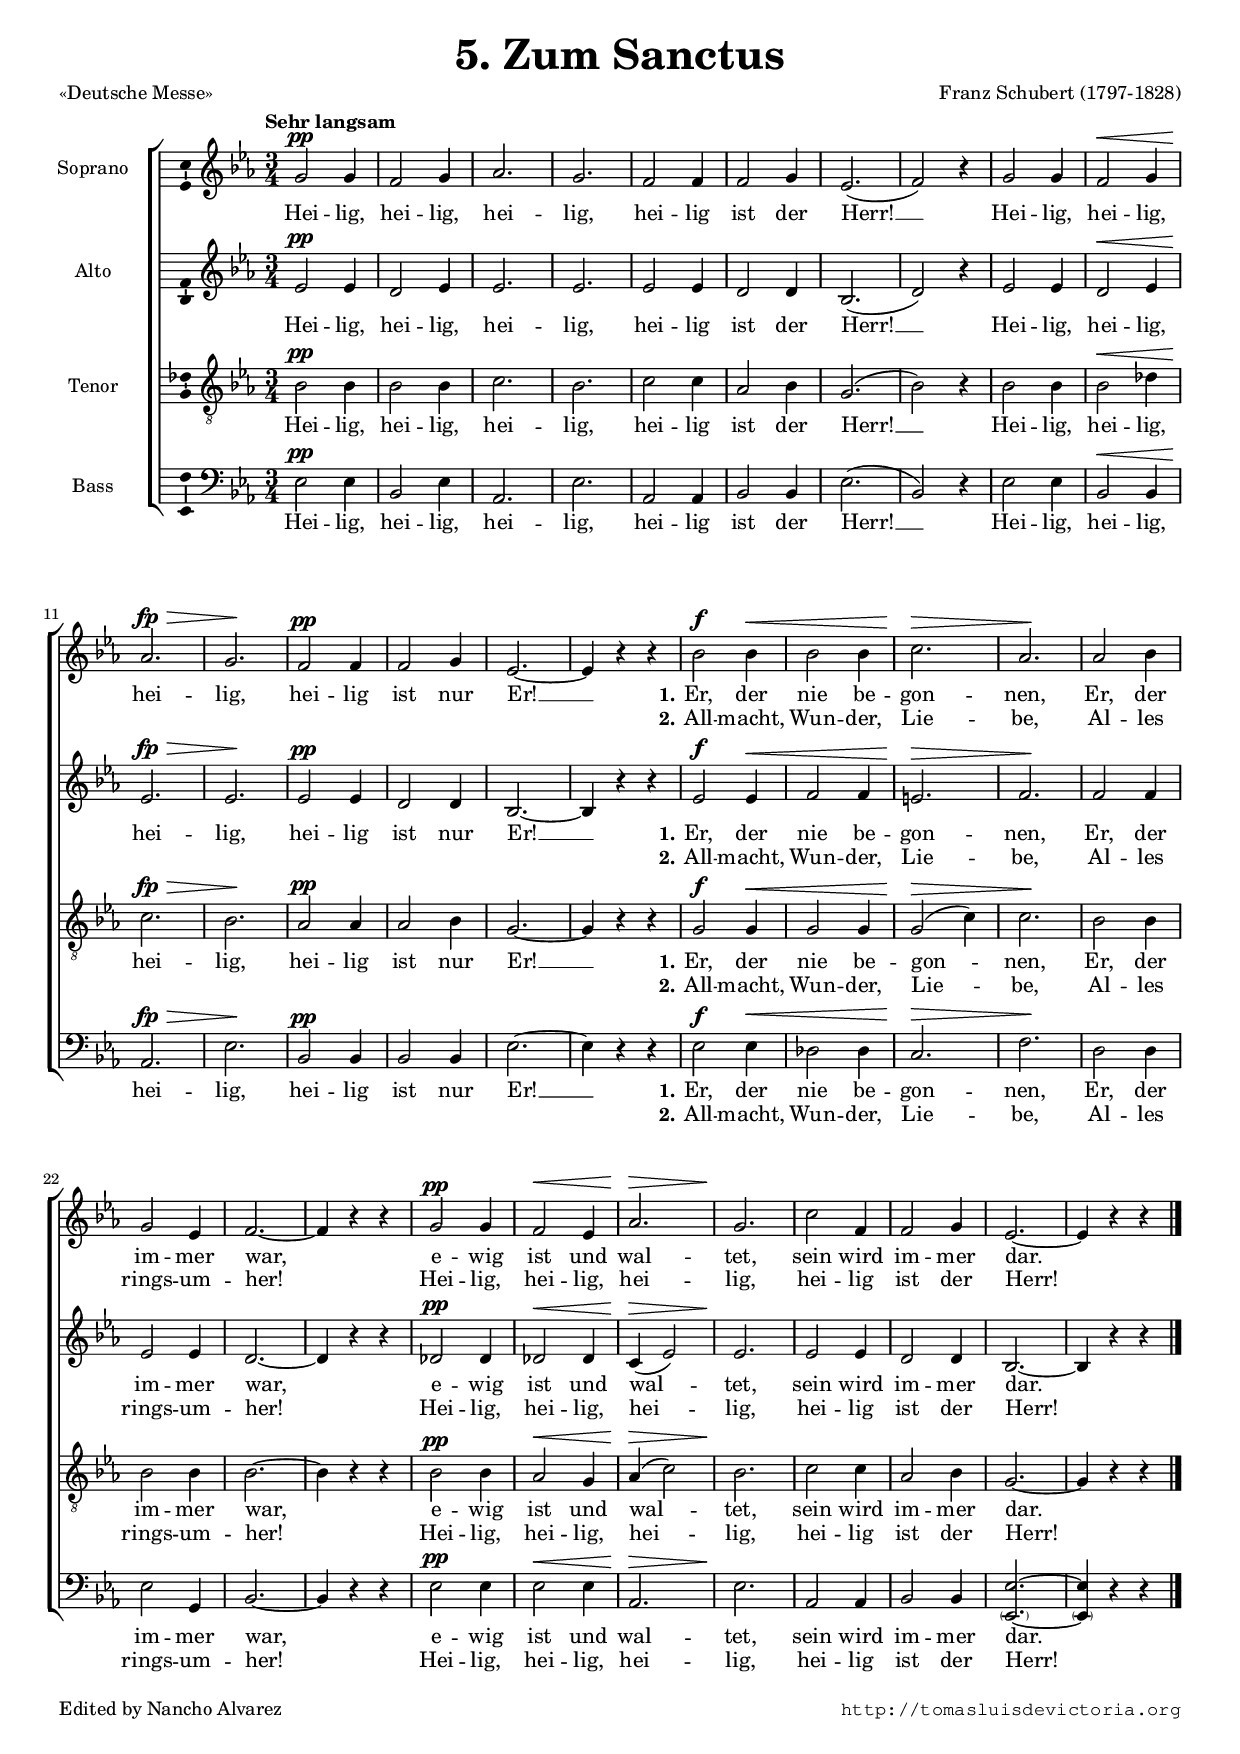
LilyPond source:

\version "2.18.0"

#(set-default-paper-size "a4")
#(set-global-staff-size 16.4)
#(ly:set-option 'point-and-click #f)
%mobile -s15.0 -i1.5

italicas=\override LyricText.font-shape = #'italic
rectas=\override LyricText.font-shape = #'upright
ss=\once \set suggestAccidentals = ##t
mtempo={\tempo 4 = 100}
mtempob={\tempo 4 = 50}
letrapequena=\override LyricText.font-size = #-2

htitle="Zum Sanctus"
hcomposer="Schubert"

\header {
	title=\markup{\fontsize #3 "5. Zum Sanctus"}
	%subtitle="«Deutsche Messe»"
	%subsubtitle=\markup{\null \vspace #1 }
	composer="Franz Schubert (1797-1828)"
        pdfauthor=\composer
	%opus="(-)"
	poet=\markup{«Deutsche Messe»}
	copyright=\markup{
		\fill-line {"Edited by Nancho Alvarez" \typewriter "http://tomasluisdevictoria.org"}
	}
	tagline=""
}

global={
 \tempo \markup{"Sehr langsam"}
 \key ees \major \time 3/4  \skip 1*3/4*32 \bar "|."
 \override Score.RehearsalMark.self-alignment-X=1
 %\mark \markup{\fontsize #-2 "[D.C.]"}
}

cantus={
        \dynamicUp
	g'2^\pp g'4 |
	f'2 g'4 |
	aes'2. |
	g' |
%5
	f'2 f'4 |
	f'2 g'4 |
	ees'2.( |
	 f'2) r4 |
	g'2 g'4 |
%10
	f'2\<  g'4 | %\break
	\once \override Score.Hairpin.to-barline=##f
	aes'2.^\fp\> |
	g'\! |
	 f'2^\pp f'4 |
	f'2 g'4 |
%15
	ees'2. ~ |
	ees'4 r r |
	bes'2^\f bes'4\< |
	bes'2  bes'4 |
	\once \override Score.Hairpin.to-barline=##f
	c''2.\> |
%20
	 aes'\! |
	aes'2 bes'4 |
	g'2 ees'4 |
	f'2. ~ |
	f'4 r r |
%25
	g'2^\pp g'4 |
	f'2\< ees'4 |
	 aes'2.\!\> |
	 g'\! |
	c''2 f'4 |
%30
	f'2 g'4 |
	ees'2. ~ |
	ees'4 r r
}

altus={
        \dynamicUp
	ees'2^\pp ees'4 |
	d'2 ees'4 |
	ees'2. |
	ees' |
%5
	ees'2 ees'4 |
	d'2 d'4 |
	bes2.( |
	 d'2) r4 |
	ees'2 ees'4 |
%10
	d'2\<  ees'4 |
	ees'2.^\fp\> |
	ees'\! |
	 ees'2^\pp ees'4 |
	d'2 d'4 |
%15
	bes2. ~ |
	bes4 r r |
	ees'2^\f ees'4\< |
	f'2  f'4 |
	e'2.\> |
%20
	 f'\! |
	f'2 f'4 |
	ees'2 ees'4 |
	d'2. ~ |
	d'4 r r |
%25
	des'2^\pp des'4 |
	des'2\< des'4 |
	 c'\>(  ees'2) |
	 ees'2.\! |
	ees'2 ees'4 |
%30
	d'2 d'4 |
	bes2. ~ |
	bes4 r r
}

tenor={
        \dynamicUp
	bes2^\pp bes4 |
	bes2 bes4 |
	c'2. |
	bes |
%5
	c'2 c'4 |
	aes2 bes4 |
	g2.( |
	 bes2) r4 |
	bes2 bes4 |
%10
	bes2\< des'4 |
	c'2.^\fp\> |
	bes\! |
	 aes2^\pp aes4 |
	aes2 bes4 |
%15
	g2. ~ |
	g4 r r |
	g2^\f g4\< |
	g2  g4 |
	g2\>(  c'4) |
%20
	 c'2.\! |
	bes2 bes4 |
	bes2 bes4 |
	bes2. ~ |
	bes4 r r |
%25
	bes2^\pp bes4 |
	aes2\< g4 |
	 aes\>(  c'2) |
	 bes2.\! |
	c'2 c'4 |
%30
	aes2 bes4 |
	g2. ~ |
	g4 r r
}

bassus={
        \dynamicUp
	ees2^\pp ees4 |
	bes,2 ees4 |
	aes,2. |
	ees |
%5
	aes,2 aes,4 |
	bes,2 bes,4 |
	ees2.( |
	 bes,2) r4 |
	ees2 ees4 |
%10
	bes,2\< bes,4 |
	aes,2.^\fp\> |
	ees\! |
	 bes,2^\pp bes,4 |
	bes,2 bes,4 |
%15
	ees2. ~ |
	ees4 r r |
	ees2^\f ees4\< |
	des2  des4 |
	c2.\> |
%20
	 f\! |
	d2 d4 |
	ees2 g,4 |
	bes,2. ~ |
	bes,4 r r |
%25
	ees2^\pp ees4 |
	ees2\< ees4 |
	 aes,2.\!\> |
	 ees\! |
	aes,2 aes,4 |
%30
	bes,2 bes,4 |
	<ees \parenthesize ees,>2. ~ | % órgano
	<ees \parenthesize ees,>4 r r
}

textocantus=\lyricmode{
Hei -- lig, hei -- lig, hei -- lig,
hei -- lig ist der Herr! __
Hei -- lig, hei -- lig, hei -- lig,
hei -- lig ist nur Er! __
\set stanza = "1."
Er, der nie be -- gon -- nen,
Er, der im -- mer war,
e -- wig ist und wal -- tet,
sein wird im -- mer dar.
}
textocantusb=\lyricmode{
_ _ _ _ _ _ _ _ _ _ _ 
_ _ _ _ _ _ _ _ _ _ _ 
\set stanza = "2."
All -- macht, Wun -- der, Lie -- be,
Al -- les rings -- um -- her!
Hei -- lig, hei -- lig, hei -- lig,
hei -- lig ist der Herr!
}
textocantusc=\lyricmode{
\letrapequena
San -- to,
san -- to,
san -- to,
Dios de ma -- jes -- tad __
lle -- na_es -- tá la tie -- rra
de tu~in -- men -- si -- dad.
Ben -- di -- to~el que vie -- ne
en nom -- bre de Dios.
¡Ho -- san -- na~en el cie -- lo!
¡Glo -- ria al Se -- ñor! _
}

textoaltus=\lyricmode{
 Hei -- lig, hei -- lig, hei -- lig,
hei -- lig ist der Herr! __
Hei -- lig, hei -- lig, hei -- lig,
hei -- lig ist nur Er! __
\set stanza = "1."
Er, der nie be -- gon -- nen,
Er, der im -- mer war,
e -- wig ist und wal -- tet,
sein wird im -- mer dar.
}
textoaltusb=\lyricmode{
_ _ _ _ _ _ _ _ _ _ _ 
_ _ _ _ _ _ _ _ _ _ _ 
\set stanza = "2."
All -- macht, Wun -- der, Lie -- be,
Al -- les rings -- um -- her!
Hei -- lig, hei -- lig, hei -- lig,
hei -- lig ist der Herr!
}
textoaltusc=\lyricmode{
\letrapequena
San -- to,
san -- to,
san -- to,
Dios de ma -- jes -- tad __
lle -- na_es -- tá la tie -- rra
de tu~in -- men -- si -- dad.
Ben -- di -- to~el que vie -- ne
en nom -- bre de Dios.
¡Ho -- san -- na~en el cie -- lo!
¡Glo -- ria al Se -- ñor! _

}

textotenor=\lyricmode{
Hei -- lig, hei -- lig, hei -- lig,
hei -- lig ist der Herr! __
Hei -- lig, hei -- lig, hei -- lig,
hei -- lig ist nur Er! __
\set stanza = "1."
Er, der nie be -- gon -- nen,
Er, der im -- mer war,
e -- wig ist und wal -- tet,
sein wird im -- mer dar.
}
textotenorb=\lyricmode{
_ _ _ _ _ _ _ _ _ _ _ 
_ _ _ _ _ _ _ _ _ _ _ 
\set stanza = "2."
All -- macht, Wun -- der, Lie -- be,
Al -- les rings -- um -- her!
Hei -- lig, hei -- lig, hei -- lig,
hei -- lig ist der Herr!
}
textotenorc=\lyricmode{
\letrapequena
San -- to,
san -- to,
san -- to,
Dios de ma -- jes -- tad __
lle -- na_es -- tá la tie -- rra
de tu~in -- men -- si -- dad.
Ben -- di -- to~el que vie -- ne
en nom -- bre de Dios.
¡Ho -- san -- na~en el cie -- lo!
¡Glo -- ria al Se -- ñor! _

}

textobassus=\lyricmode{
 Hei -- lig, hei -- lig, hei -- lig,
hei -- lig ist der Herr! __
Hei -- lig, hei -- lig, hei -- lig,
hei -- lig ist nur Er! __
\set stanza = "1."
Er, der nie be -- gon -- nen,
Er, der im -- mer war,
e -- wig ist und wal -- tet,
sein wird im -- mer dar.
}
textobassusb=\lyricmode{
_ _ _ _ _ _ _ _ _ _ _ 
_ _ _ _ _ _ _ _ _ _ _ 
\set stanza = "2."
All -- macht, Wun -- der, Lie -- be,
Al -- les rings -- um -- her!
Hei -- lig, hei -- lig, hei -- lig,
hei -- lig ist der Herr!
}
textobassusc=\lyricmode{
\letrapequena
San -- to,
san -- to,
san -- to,
Dios de ma -- jes -- tad __
lle -- na_es -- tá la tie -- rra
de tu~in -- men -- si -- dad.
Ben -- di -- to~el que vie -- ne
en nom -- bre de Dios.
¡Ho -- san -- na~en el cie -- lo!
¡Glo -- ria al Se -- ñor! _
}



\score {\transpose c' c'{
\new ChoirStaff<<

	\new Staff <<\global
	\new Voice="v1" {
		\set Staff.instrumentName="Soprano "
		\clef "treble"
		\cantus }
	\new Lyrics \lyricsto "v1" {\textocantus }
	\new Lyrics \lyricsto "v1" {\textocantusb }
	%\new Lyrics \lyricsto "v1" {\textocantusc }
	>>

	\new Staff <<\global
	\new Voice="v2" {
		\set Staff.instrumentName="Alto "
		\clef "treble"
		\altus }
	\new Lyrics \lyricsto "v2" {\textoaltus }
	\new Lyrics \lyricsto "v2" {\textoaltusb }
	%\new Lyrics \lyricsto "v2" {\textoaltusc }
	>>
	
	\new Staff <<\global
	\new Voice="v3" {
		\set Staff.instrumentName="Tenor "
		\clef "G_8"
		\tenor }
	\new Lyrics \lyricsto "v3" {\textotenor }
	\new Lyrics \lyricsto "v3" {\textotenorb }
	%\new Lyrics \lyricsto "v3" {\textotenorc }
	>>

	\new Staff <<\global
	\new Voice="v4" {
		\set Staff.instrumentName="Bass "
		\clef "bass"
		\bassus }
	\new Lyrics \lyricsto "v4" {\textobassus }
	\new Lyrics \lyricsto "v4" {\textobassusb }
	%\new Lyrics \lyricsto "v4" {\textobassusc }
	>>
	
>>

	} % transpose

\layout{ 
	\context {\Lyrics 
		\override VerticalAxisGroup.staff-affinity = #UP
		\override VerticalAxisGroup.nonstaff-relatedstaff-spacing =
			#'((basic-distance . 0) (minimum-distance . 0) (padding . .3))
		\override LyricText.font-size = #1.2
		\override LyricHyphen.minimum-distance = #0.5
	}
	\context {\Score 
		tempoHideNote = ##t
		\override BarNumber.padding = #2 
	}
	\context {\Voice 
		%melismaBusyProperties = #'()
		%autoBeaming = ##f
	}
	\context {\Staff 
                %\RemoveEmptyStaves
                %\override VerticalAxisGroup.remove-first = ##t
		\override VerticalAxisGroup.staff-staff-spacing =
			#'((basic-distance . 11) (minimum-distance . 0) (padding . 1))
		\consists Ambitus_engraver 
		\override LigatureBracket.padding = #1
	}
}

%\midi { \mtempo }

}


\paper{
	evenHeaderMarkup=\markup  \fill-line { \fromproperty #'page:page-number-string \htitle \hcomposer }
	oddHeaderMarkup= \markup  \fill-line { \on-the-fly #not-first-page \hcomposer \on-the-fly #not-first-page \htitle \on-the-fly #not-first-page \fromproperty #'page:page-number-string }
	%system-count=20
	%page-count = 8
	page-count = 1
	ragged-last-bottom = ##f
	indent=1.7\cm
	system-system-spacing =
	#'((basic-distance . 21) (minimum-distance . 0) (padding . 5))
	top-system-spacing = % header
	#'((basic-distance . 8) (minimum-distance . 0) (padding . 0))
	last-bottom-spacing = % footer
	#'((basic-distance . 16) (minimum-distance . 0) (padding . 0))
	markup-system-spacing.padding = #1.5
}
